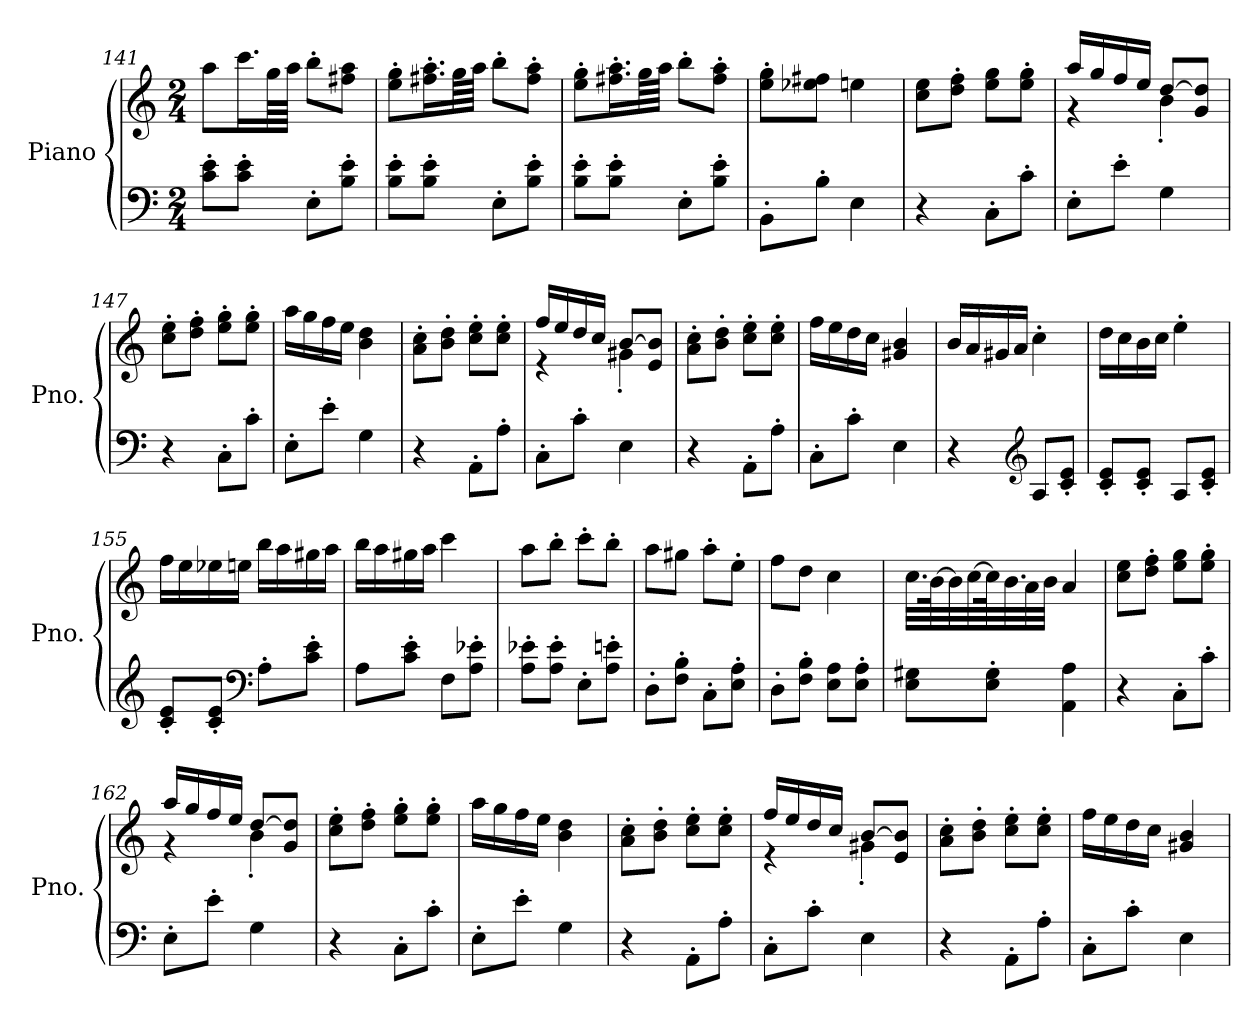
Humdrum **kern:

**kern	**kern
*part2	*part1
*staff2	*staff1
*I"Piano	*I"Piano
*I'Pno.	*I'Pno.
*clefF4	*clefG2
*k[]	*k[]
*M2/4	*M2/4
=141	=141
8c\' 8e\'L	8aa\L
8c\' 8e\'J	16.ccc\L
.	64gg\LL
.	64aa\JJJJ
8E'\L	8bb'\L
8B\' 8e\'J	8ff#X\ 8aa\J
!!LO:LB:g=z
=142	=142
8B\' 8e\'L	8ee\' 8gg\'L
8B\' 8e\'J	16.ff#X\' 16.aa\'L
.	64gg\LL
.	64aa\JJJJ
8E'\L	8bb'\L
8B\' 8e\'J	8ff#\' 8aa\'J
=143	=143
8B\' 8e\'L	8ee\' 8gg\'L
8B\' 8e\'J	16.ff#X\' 16.aa\'L
.	64gg\LL
.	64aa\JJJJ
8E'\L	8bb'\L
8B\' 8e\'J	8ff#\' 8aa\'J
=144	=144
8BB'\L	8ee\' 8gg\'L
8B'\J	8ee-X\ 8ff#X\J
4E\	4een\
=145	=145
4r	8cc\ 8ee\L
.	8dd\' 8ff\'J
8C'\L	8ee\ 8gg\L
8c'\J	8ee\' 8gg\'J
=146	=146
*	*^
8E'\L	16aa/LL	4r
.	16gg/	.
8e'\J	16ff/	.
.	16ee/JJ	.
4G\	[8dd/L	4b'\
.	8g/ 8dd/]J	.
*	*v	*v
=147	=147
4r	8cc\' 8ee\'L
.	8dd\' 8ff\'J
8C'\L	8ee\' 8gg\'L
8c'\J	8ee\' 8gg\'J
!!LO:LB:g=z
=148	=148
8E'\L	16aa\LL
.	16gg\
8e'\J	16ff\
.	16ee\JJ
4G\	4b\ 4dd\
=149	=149
4r	8a\' 8cc\'L
.	8b\' 8dd\'J
8AA'\L	8cc\' 8ee\'L
8A'\J	8cc\' 8ee\'J
=150	=150
*	*^
8C'\L	16ff/LL	4r
.	16ee/	.
8c'\J	16dd/	.
.	16cc/JJ	.
4E\	[8b/L	4g#X'\
.	8e/ 8b/]J	.
*	*v	*v
=151	=151
4r	8a\' 8cc\'L
.	8b\' 8dd\'J
8AA'\L	8cc\' 8ee\'L
8A'\J	8cc\' 8ee\'J
=152	=152
8C'\L	16ff\LL
.	16ee\
8c'\J	16dd\
.	16cc\JJ
4E\	4g#X/ 4b/
=153	=153
4r	16b/LL
.	16a/
.	16g#X/
.	16a/JJ
*clefG2	*
8A/L	4cc'\
8c/' 8e/'J	.
!!LO:LB:g=z
=154	=154
8c/' 8e/'L	16dd\LL
.	16cc\
8c/' 8e/'J	16b\
.	16cc\JJ
8A/L	4ee'\
8c/' 8e/'J	.
=155	=155
8c/' 8e/'L	16ff\LL
.	16ee\
8c/' 8e/'J	16ee-X\
.	16een\JJ
*clefF4	*
8A'\L	16bb\LL
.	16aa\
8c\' 8e\'J	16gg#X\
.	16aa\JJ
=156	=156
8A\L	16bb\LL
.	16aa\
8c\' 8e\'J	16gg#X\
.	16aa\JJ
8F\L	4ccc\
8A\' 8e-X\'J	.
=157	=157
8A\' 8e-X\'L	8aa\L
8A\' 8e-\'J	8bb'\J
8E'\L	8ccc'\L
8A\' 8en\'J	8bb'\J
=158	=158
8D'\L	8aa\L
8F\' 8B\'J	8gg#X\J
8C'\L	8aa'\L
8E\' 8A\'J	8ee'\J
!!LO:LB:g=z
=159	=159
8D'\L	8ff\L
8F\' 8B\'J	8dd\J
8E\ 8A\L	4cc\
8E\' 8A\'J	.
=160	=160
8E\ 8G#X\L	32.cc\LLL
.	[64b\K
.	32b\]
.	[32cc\
8E\' 8G#\'J	64cc\K]
.	32.b\
.	32a\
.	32b\JJJ
4AA\ 4A\	4a/
=161	=161
4r	8cc\ 8ee\L
.	8dd\' 8ff\'J
8C'\L	8ee\ 8gg\L
8c'\J	8ee\' 8gg\'J
=162	=162
*	*^
8E'\L	16aa/LL	4r
.	16gg/	.
8e'\J	16ff/	.
.	16ee/JJ	.
4G\	[8dd/L	4b'\
.	8g/ 8dd/]J	.
*	*v	*v
=163	=163
4r	8cc\' 8ee\'L
.	8dd\' 8ff\'J
8C'\L	8ee\' 8gg\'L
8c'\J	8ee\' 8gg\'J
=164	=164
8E'\L	16aa\LL
.	16gg\
8e'\J	16ff\
.	16ee\JJ
4G\	4b\ 4dd\
=165	=165
4r	8a\' 8cc\'L
.	8b\' 8dd\'J
8AA'\L	8cc\' 8ee\'L
8A'\J	8cc\' 8ee\'J
!!LO:LB:g=z
=166	=166
*	*^
8C'\L	16ff/LL	4r
.	16ee/	.
8c'\J	16dd/	.
.	16cc/JJ	.
4E\	[8b/L	4g#X'\
.	8e/ 8b/]J	.
*	*v	*v
=167	=167
4r	8a\' 8cc\'L
.	8b\' 8dd\'J
8AA'\L	8cc\' 8ee\'L
8A'\J	8cc\' 8ee\'J
=168	=168
8C'\L	16ff\LL
.	16ee\
8c'\J	16dd\
.	16cc\JJ
4E\	4g#X/ 4b/
=	=
*-	*-
